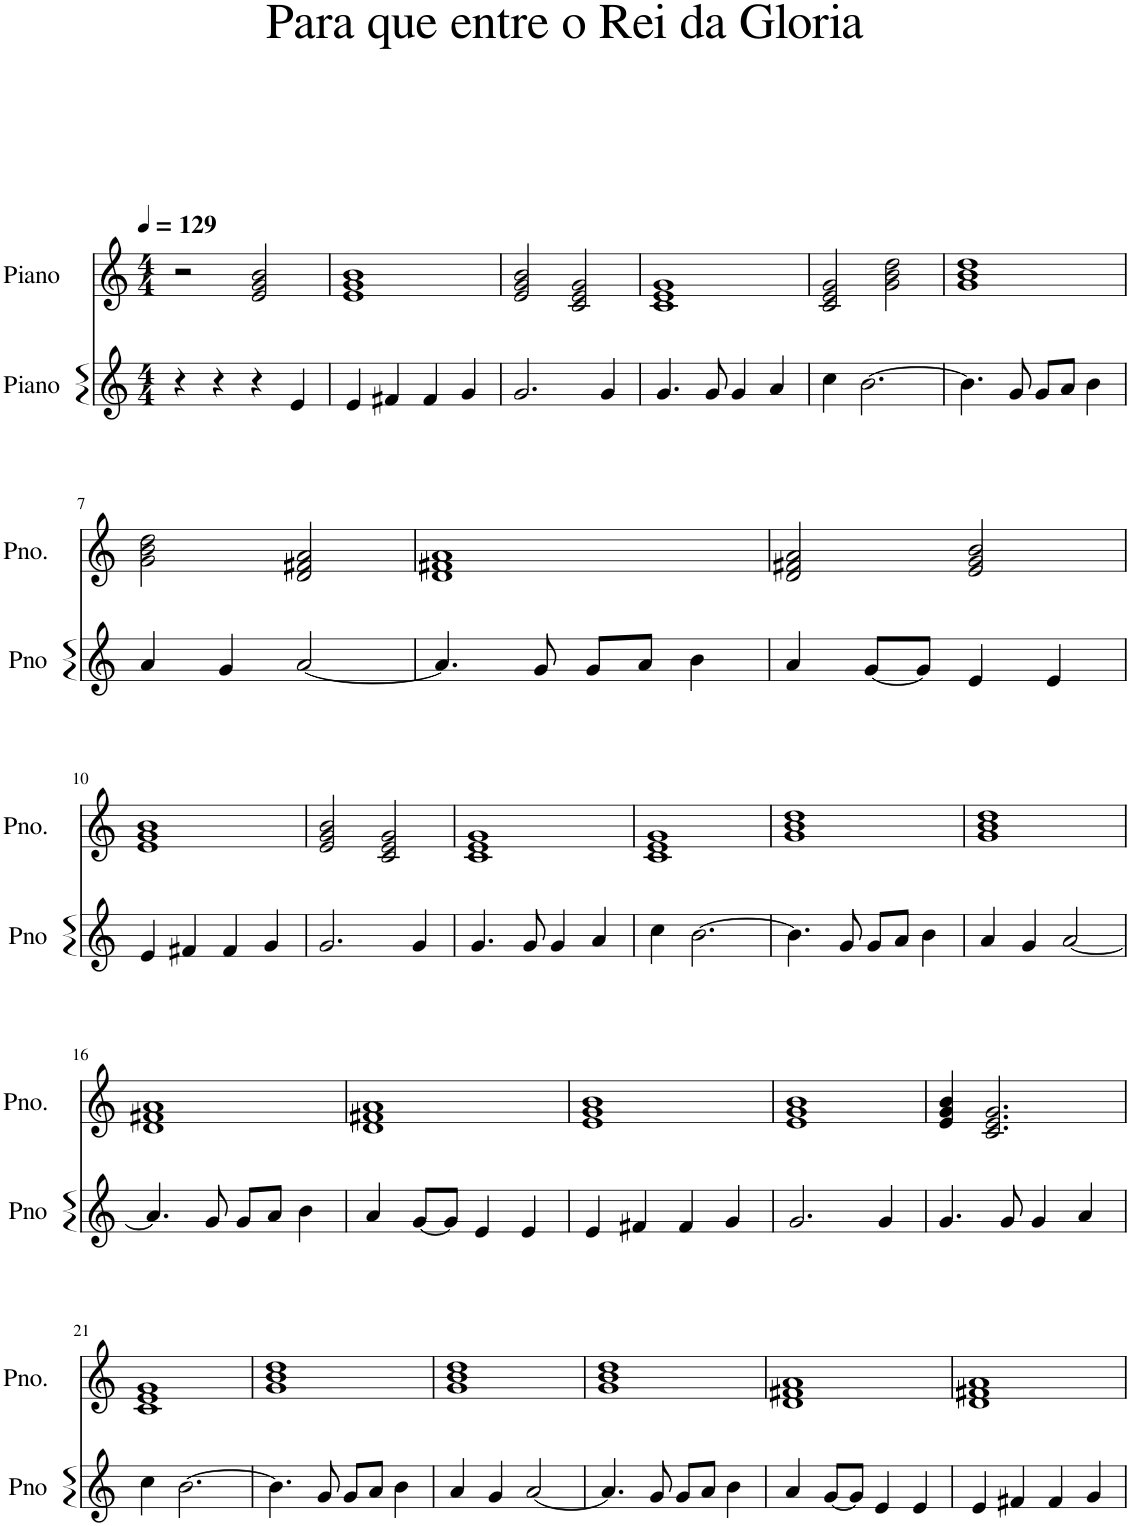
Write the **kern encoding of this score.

**kern	**kern
*part2	*part1
*staff2	*staff1
*I"Piano	*I"Piano
*I'Pno	*I'Pno.
*clefG2	*clefG2
*k[]	*k[]
*M4/4	*M4/4
*MM129	*MM129
=1	=1
4r	2r
4r	.
4r	2e/ 2g/ 2b/
4e/	.
=2	=2
4e/	1e 1g 1b
4f#X/	.
4f#/	.
4g/	.
=3	=3
2.g/	2e/ 2g/ 2b/
.	2c/ 2e/ 2g/
4g/	.
=4	=4
4.g/	1c 1e 1g
8g/	.
4g/	.
4a/	.
=5	=5
4cc\	2c/ 2e/ 2g/
[2.b\	.
.	2g\ 2b\ 2dd\
=6	=6
4.b\]	1g 1b 1dd
8g/	.
8g/L	.
8a/J	.
4b\	.
!!LO:LB:g=z
=7	=7
4a/	2g\ 2b\ 2dd\
4g/	.
[2a/	2d/ 2f#X/ 2a/
=8	=8
4.a/]	1d 1f#X 1a
8g/	.
8g/L	.
8a/J	.
4b\	.
=9	=9
4a/	2d/ 2f#X/ 2a/
[8g/L	.
8g/J]	.
4e/	2e/ 2g/ 2b/
4e/	.
!!LO:LB:g=z
=10	=10
4e/	1e 1g 1b
4f#X/	.
4f#/	.
4g/	.
=11	=11
2.g/	2e/ 2g/ 2b/
.	2c/ 2e/ 2g/
4g/	.
=12	=12
4.g/	1c 1e 1g
8g/	.
4g/	.
4a/	.
=13	=13
4cc\	1c 1e 1g
[2.b\	.
=14	=14
4.b\]	1g 1b 1dd
8g/	.
8g/L	.
8a/J	.
4b\	.
=15	=15
4a/	1g 1b 1dd
4g/	.
[2a/	.
!!LO:LB:g=z
=16	=16
4.a/]	1d 1f#X 1a
8g/	.
8g/L	.
8a/J	.
4b\	.
=17	=17
4a/	1d 1f#X 1a
[8g/L	.
8g/J]	.
4e/	.
4e/	.
=18	=18
4e/	1e 1g 1b
4f#X/	.
4f#/	.
4g/	.
=19	=19
2.g/	1e 1g 1b
4g/	.
=20	=20
4.g/	4e/ 4g/ 4b/
.	2.c/ 2.e/ 2.g/
8g/	.
4g/	.
4a/	.
!!LO:LB:g=z
=21	=21
4cc\	1c 1e 1g
[2.b\	.
=22	=22
4.b\]	1g 1b 1dd
8g/	.
8g/L	.
8a/J	.
4b\	.
=23	=23
4a/	1g 1b 1dd
4g/	.
[2a/	.
=24	=24
4.a/]	1g 1b 1dd
8g/	.
8g/L	.
8a/J	.
4b\	.
=25	=25
4a/	1d 1f#X 1a
[8g/L	.
8g/J]	.
4e/	.
4e/	.
=26	=26
4e/	1d 1f#X 1a
4f#X/	.
4f#/	.
4g/	.
=	=
*-	*-
